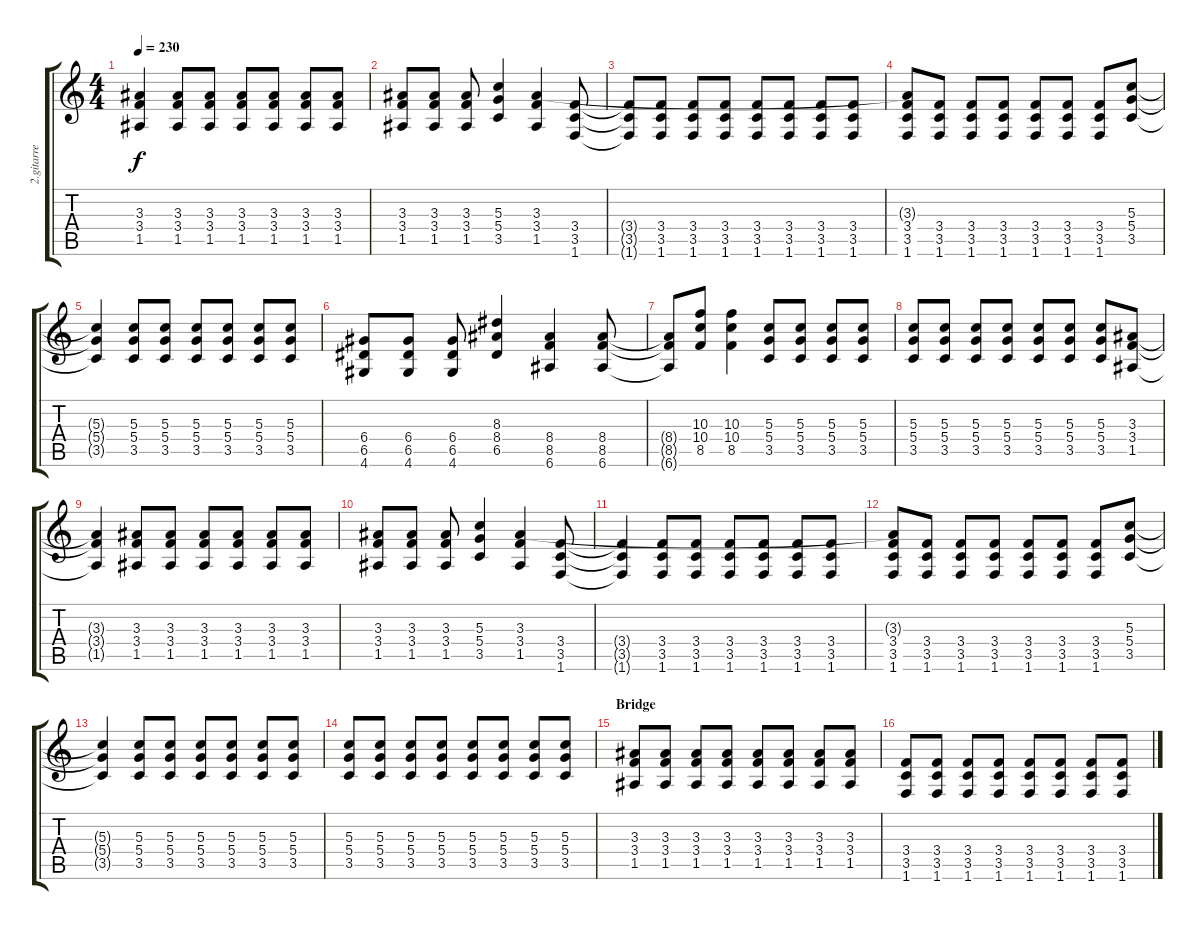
\track ("2.gitarre" "2.gitarre") {instrument distortionguitar}
\staff {score tabs}
\tuning (E4 B3 G3 D3 A2 E2) {hide}
\ts (4 4)
\tempo 230
\clef g2
\ks c
(3.3{t} 3.4{t} 1.5{t}).4{dy f} (3.3 3.4 1.5).8 (3.3 3.4 1.5).8 (3.3 3.4 1.5).8 (3.3 3.4 1.5).8 (3.3 3.4 1.5).8 (3.3 3.4 1.5).8 |
(3.3 3.4 1.5).8 (3.3 3.4 1.5).8 (3.3 3.4 1.5).8 (5.3 5.4 3.5).4 (3.3 3.4 1.5).4 (3.4 3.5 1.6).8 |
(3.4{t} 3.5{t} 1.6{t}).8 (3.4 3.5 1.6).8 (3.4 3.5 1.6).8 (3.4 3.5 1.6).8 (3.4 3.5 1.6).8 (3.4 3.5 1.6).8 (3.4 3.5 1.6).8 (3.4 3.5 1.6).8 |
(3.3{t} 3.4 3.5 1.6).8 (3.4 3.5 1.6).8 (3.4 3.5 1.6).8 (3.4 3.5 1.6).8 (3.4 3.5 1.6).8 (3.4 3.5 1.6).8 (3.4 3.5 1.6).8 (5.3 5.4 3.5).8 |
(5.3{t} 5.4{t} 3.5{t}).4 (5.3 5.4 3.5).8 (5.3 5.4 3.5).8 (5.3 5.4 3.5).8 (5.3 5.4 3.5).8 (5.3 5.4 3.5).8 (5.3 5.4 3.5).8 |
(6.4 6.5 4.6).8 (6.4 6.5 4.6).8 (6.4 6.5 4.6).8 (8.3 8.4 6.5).4 (8.4 8.5 6.6).4 (8.4 8.5 6.6).8 |
(8.4{t} 8.5{t} 6.6{t}).8 (10.3 10.4 8.5).8 (10.3 10.4 8.5).4 (5.3 5.4 3.5).8 (5.3 5.4 3.5).8 (5.3 5.4 3.5).8 (5.3 5.4 3.5).8 |
(5.3 5.4 3.5).8 (5.3 5.4 3.5).8 (5.3 5.4 3.5).8 (5.3 5.4 3.5).8 (5.3 5.4 3.5).8 (5.3 5.4 3.5).8 (5.3 5.4 3.5).8 (3.3 3.4 1.5).8 |
(3.3{t} 3.4{t} 1.5{t}).4 (3.3 3.4 1.5).8 (3.3 3.4 1.5).8 (3.3 3.4 1.5).8 (3.3 3.4 1.5).8 (3.3 3.4 1.5).8 (3.3 3.4 1.5).8 |
(3.3 3.4 1.5).8 (3.3 3.4 1.5).8 (3.3 3.4 1.5).8 (5.3 5.4 3.5).4 (3.3 3.4 1.5).4 (3.4 3.5 1.6).8 |
(3.4{t} 3.5{t} 1.6{t}).4 (3.4 3.5 1.6).8 (3.4 3.5 1.6).8 (3.4 3.5 1.6).8 (3.4 3.5 1.6).8 (3.4 3.5 1.6).8 (3.4 3.5 1.6).8 |
(3.3{t} 3.4 3.5 1.6).8 (3.4 3.5 1.6).8 (3.4 3.5 1.6).8 (3.4 3.5 1.6).8 (3.4 3.5 1.6).8 (3.4 3.5 1.6).8 (3.4 3.5 1.6).8 (5.3 5.4 3.5).8 |
(5.3{t} 5.4{t} 3.5{t}).4 (5.3 5.4 3.5).8 (5.3 5.4 3.5).8 (5.3 5.4 3.5).8 (5.3 5.4 3.5).8 (5.3 5.4 3.5).8 (5.3 5.4 3.5).8 |
(5.3 5.4 3.5).8 (5.3 5.4 3.5).8 (5.3 5.4 3.5).8 (5.3 5.4 3.5).8 (5.3 5.4 3.5).8 (5.3 5.4 3.5).8 (5.3 5.4 3.5).8 (5.3 5.4 3.5).8 |
\section ("" "Bridge")
(3.3 3.4 1.5).8 (3.3 3.4 1.5).8 (3.3 3.4 1.5).8 (3.3 3.4 1.5).8 (3.3 3.4 1.5).8 (3.3 3.4 1.5).8 (3.3 3.4 1.5).8 (3.3 3.4 1.5).8 |
(3.4 3.5 1.6).8 (3.4 3.5 1.6).8 (3.4 3.5 1.6).8 (3.4 3.5 1.6).8 (3.4 3.5 1.6).8 (3.4 3.5 1.6).8 (3.4 3.5 1.6).8 (3.4 3.5 1.6).8
